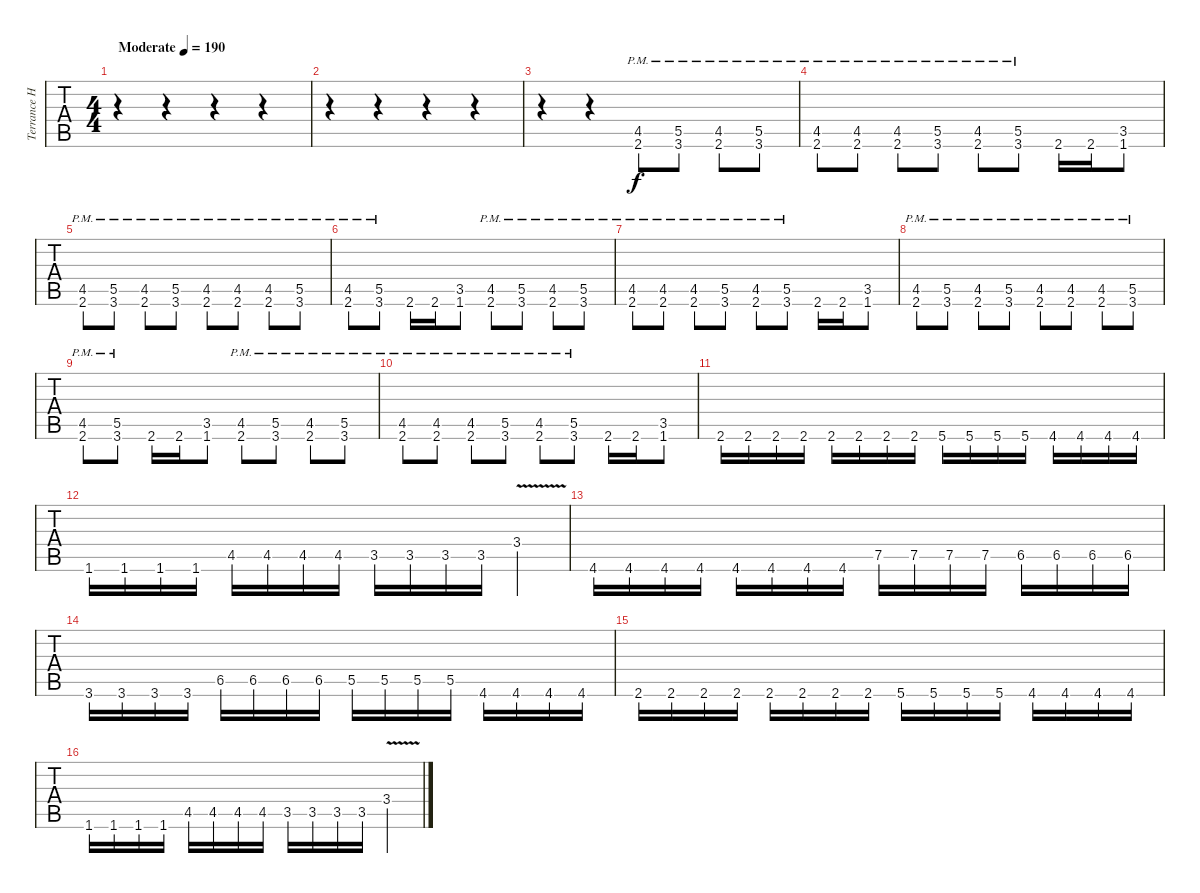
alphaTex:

\track ("Terrance Hobbs" "Terrance H") {instrument distortionguitar}
\staff {tabs}
\tuning (C4 G3 Eb3 Bb2 F2 C2) {hide}
\ts (4 4)
\tempo (190 "Moderate")
\clef g2
\ks c
r.4{dy f instrument distortionguitar} r.4 r.4 r.4 |
r.4 r.4 r.4 r.4 |
r.4 r.4 (4.5{pm} 2.6{pm}).8 (5.5{pm} 3.6{pm}).8 (4.5{pm} 2.6{pm}).8 (5.5{pm} 3.6{pm}).8 |
(4.5{pm} 2.6{pm}).8 (4.5{pm} 2.6{pm}).8 (4.5{pm} 2.6{pm}).8 (5.5{pm} 3.6{pm}).8 (4.5{pm} 2.6{pm}).8 (5.5{pm} 3.6{pm}).8 2.6.16 2.6.16 (3.5 1.6).8 |
(4.5{pm} 2.6{pm}).8 (5.5{pm} 3.6{pm}).8 (4.5{pm} 2.6{pm}).8 (5.5{pm} 3.6{pm}).8 (4.5{pm} 2.6{pm}).8 (4.5{pm} 2.6{pm}).8 (4.5{pm} 2.6{pm}).8 (5.5{pm} 3.6{pm}).8 |
(4.5{pm} 2.6{pm}).8 (5.5{pm} 3.6{pm}).8 2.6.16 2.6.16 (3.5 1.6).8 (4.5{pm} 2.6{pm}).8 (5.5{pm} 3.6{pm}).8 (4.5{pm} 2.6{pm}).8 (5.5{pm} 3.6{pm}).8 |
(4.5{pm} 2.6{pm}).8 (4.5{pm} 2.6{pm}).8 (4.5{pm} 2.6{pm}).8 (5.5{pm} 3.6{pm}).8 (4.5{pm} 2.6{pm}).8 (5.5{pm} 3.6{pm}).8 2.6.16 2.6.16 (3.5 1.6).8 |
(4.5{pm} 2.6{pm}).8 (5.5{pm} 3.6{pm}).8 (4.5{pm} 2.6{pm}).8 (5.5{pm} 3.6{pm}).8 (4.5{pm} 2.6{pm}).8 (4.5{pm} 2.6{pm}).8 (4.5{pm} 2.6{pm}).8 (5.5{pm} 3.6{pm}).8 |
(4.5{pm} 2.6{pm}).8 (5.5{pm} 3.6{pm}).8 2.6.16 2.6.16 (3.5 1.6).8 (4.5{pm} 2.6{pm}).8 (5.5{pm} 3.6{pm}).8 (4.5{pm} 2.6{pm}).8 (5.5{pm} 3.6{pm}).8 |
(4.5{pm} 2.6{pm}).8 (4.5{pm} 2.6{pm}).8 (4.5{pm} 2.6{pm}).8 (5.5{pm} 3.6{pm}).8 (4.5{pm} 2.6{pm}).8 (5.5{pm} 3.6{pm}).8 2.6.16 2.6.16 (3.5 1.6).8 |
2.6.16 2.6.16 2.6.16 2.6.16 2.6.16 2.6.16 2.6.16 2.6.16 5.6.16 5.6.16 5.6.16 5.6.16 4.6.16 4.6.16 4.6.16 4.6.16 |
1.6.16 1.6.16 1.6.16 1.6.16 4.5.16 4.5.16 4.5.16 4.5.16 3.5.16 3.5.16 3.5.16 3.5.16 3.4{v}.4 |
4.6.16 4.6.16 4.6.16 4.6.16 4.6.16 4.6.16 4.6.16 4.6.16 7.5.16 7.5.16 7.5.16 7.5.16 6.5.16 6.5.16 6.5.16 6.5.16 |
3.6.16 3.6.16 3.6.16 3.6.16 6.5.16 6.5.16 6.5.16 6.5.16 5.5.16 5.5.16 5.5.16 5.5.16 4.6.16 4.6.16 4.6.16 4.6.16 |
2.6.16 2.6.16 2.6.16 2.6.16 2.6.16 2.6.16 2.6.16 2.6.16 5.6.16 5.6.16 5.6.16 5.6.16 4.6.16 4.6.16 4.6.16 4.6.16 |
1.6.16 1.6.16 1.6.16 1.6.16 4.5.16 4.5.16 4.5.16 4.5.16 3.5.16 3.5.16 3.5.16 3.5.16 3.4{v}.4
